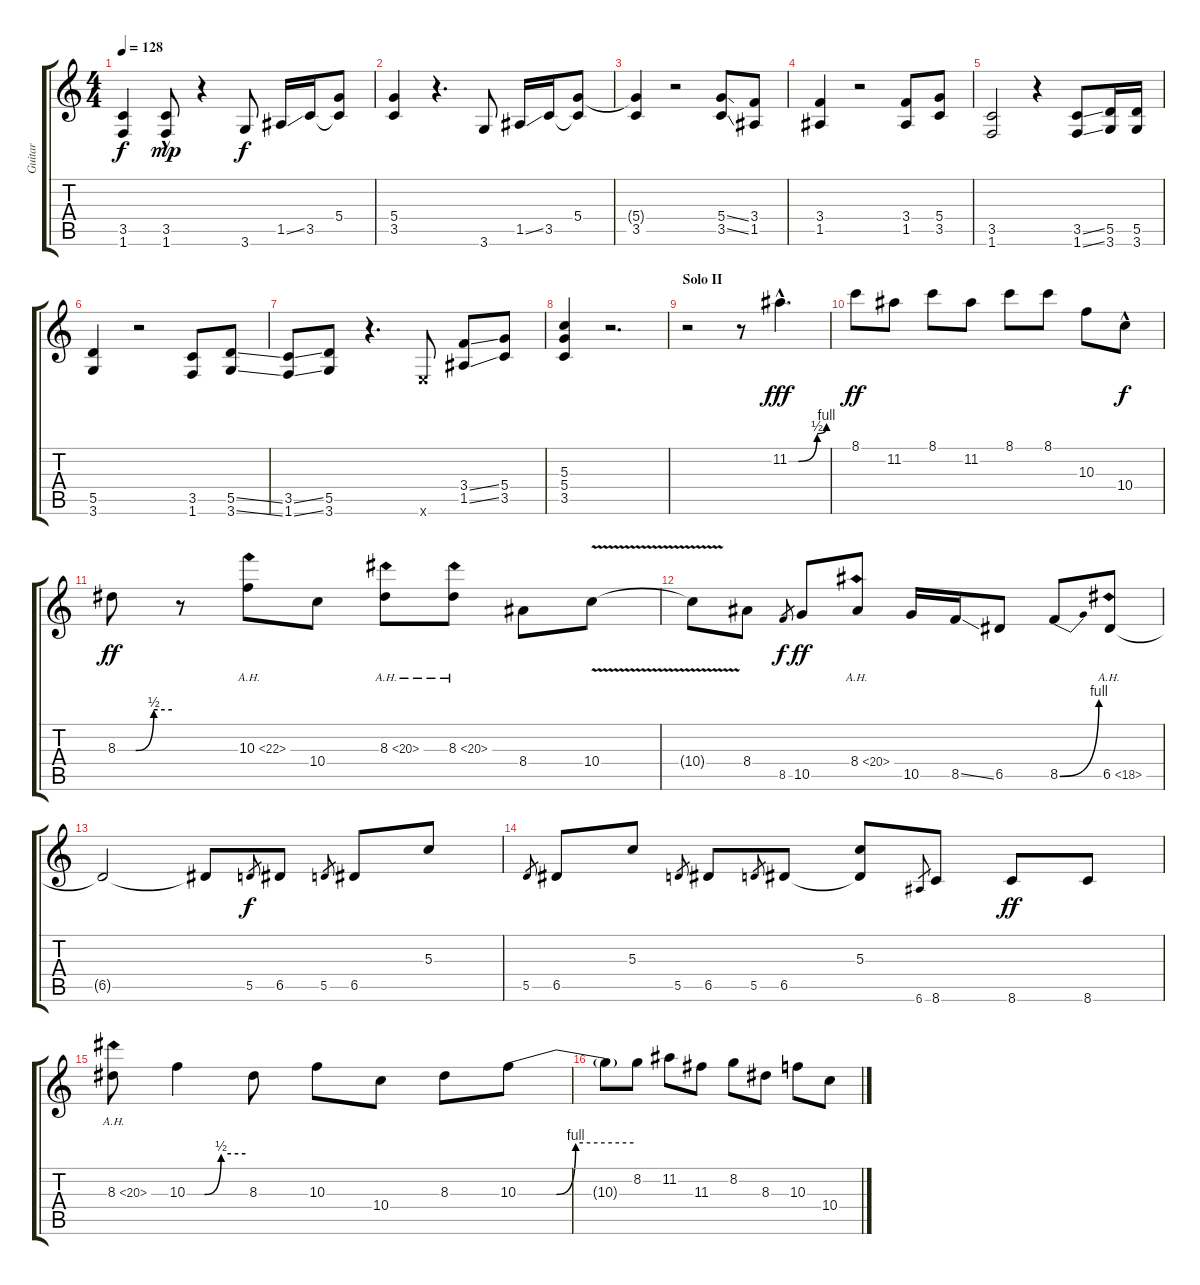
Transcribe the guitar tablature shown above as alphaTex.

\track ("Guitar" "Guitar") {instrument overdrivenguitar}
\staff {score tabs}
\tuning (E4 B3 G3 D3 A2 E2) {hide}
\ts (4 4)
\tempo 128
\clef g2
\ks c
(3.5 1.6).4{dy f} (3.5{hac} 1.6{hac}).8{dy mp} r.4 3.6.8{dy f} 1.5{ss}.16 3.5.16 (5.4 3.5{t}).8 |
(5.4 3.5).4 r.4{d} 3.6.8 1.5{ss}.16 3.5.16 (5.4 3.5{t}).8 |
(5.4{t} 3.5).4 r.2 (5.4{ss} 3.5{ss}).8 (3.4 1.5).8 |
(3.4 1.5).4 r.2 (3.4 1.5).8 (5.4 3.5).8 |
(3.5 1.6).2 r.4 (3.5{ss} 1.6{ss}).8 (5.5 3.6).16 (5.5 3.6).16 |
(5.5 3.6).4 r.2 (3.5 1.6).8 (5.5{ss} 3.6{ss}).8 |
(3.5{ss} 1.6{ss}).8 (5.5 3.6).8 r.4{d} 0.6{x}.8 (3.4{ss} 1.5{ss}).8 (5.4 3.5).8 |
(5.3 5.4 3.5).4 r.2{d} |
\section ("" "Solo II")
r.2 r.8 11.2{be (custom 0 0 15 0 45 2 60 4) hac}.4{d dy fff} |
8.1.8{dy ff} 11.2.8 8.1.8 11.2.8 8.1.8 8.1.8 10.3.8 10.4{hac}.8{dy f} |
8.3{be (custom 0 0 20 0 40 2 60 2)}.8{dy ff} r.8 10.3{ah 12}.8 10.4.8 8.3{ah 12}.8 8.3{ah 12}.8 8.4.8 10.4{v}.8 |
10.4{t}.8 8.4.8 8.5.8{gr dy f} 10.5.8{dy ff} 8.4{ah 12}.8 10.5.16 8.5{ss}.16 6.5.8 8.5{be (bend 0 0 60 4)}.8 6.5{ah 12}.8 |
6.5{t}.2 6.5{t}.8 5.5.8{gr dy f} 6.5.8 5.5.8{gr} 6.5.8 5.3.8 |
5.5.8{gr} 6.5.8 5.3.8 5.5.8{gr} 6.5.8 5.5.8{gr} 6.5.8 (5.3 6.5{t}).8 6.6.8{gr} 8.6.8 8.6.8{dy ff} 8.6.8 |
8.3{ah 12}.8 10.3{be (custom 0 0 18 0 35 2 60 2)}.4 8.3.8 10.3.8 10.4.8 8.3.8 10.3{be (custom 0 0 20 0 30 4 60 4)}.8 |
10.3{t}.8 8.2.8 11.2.8 11.3.8 8.2.8 8.3.8 10.3.8 10.4.8
